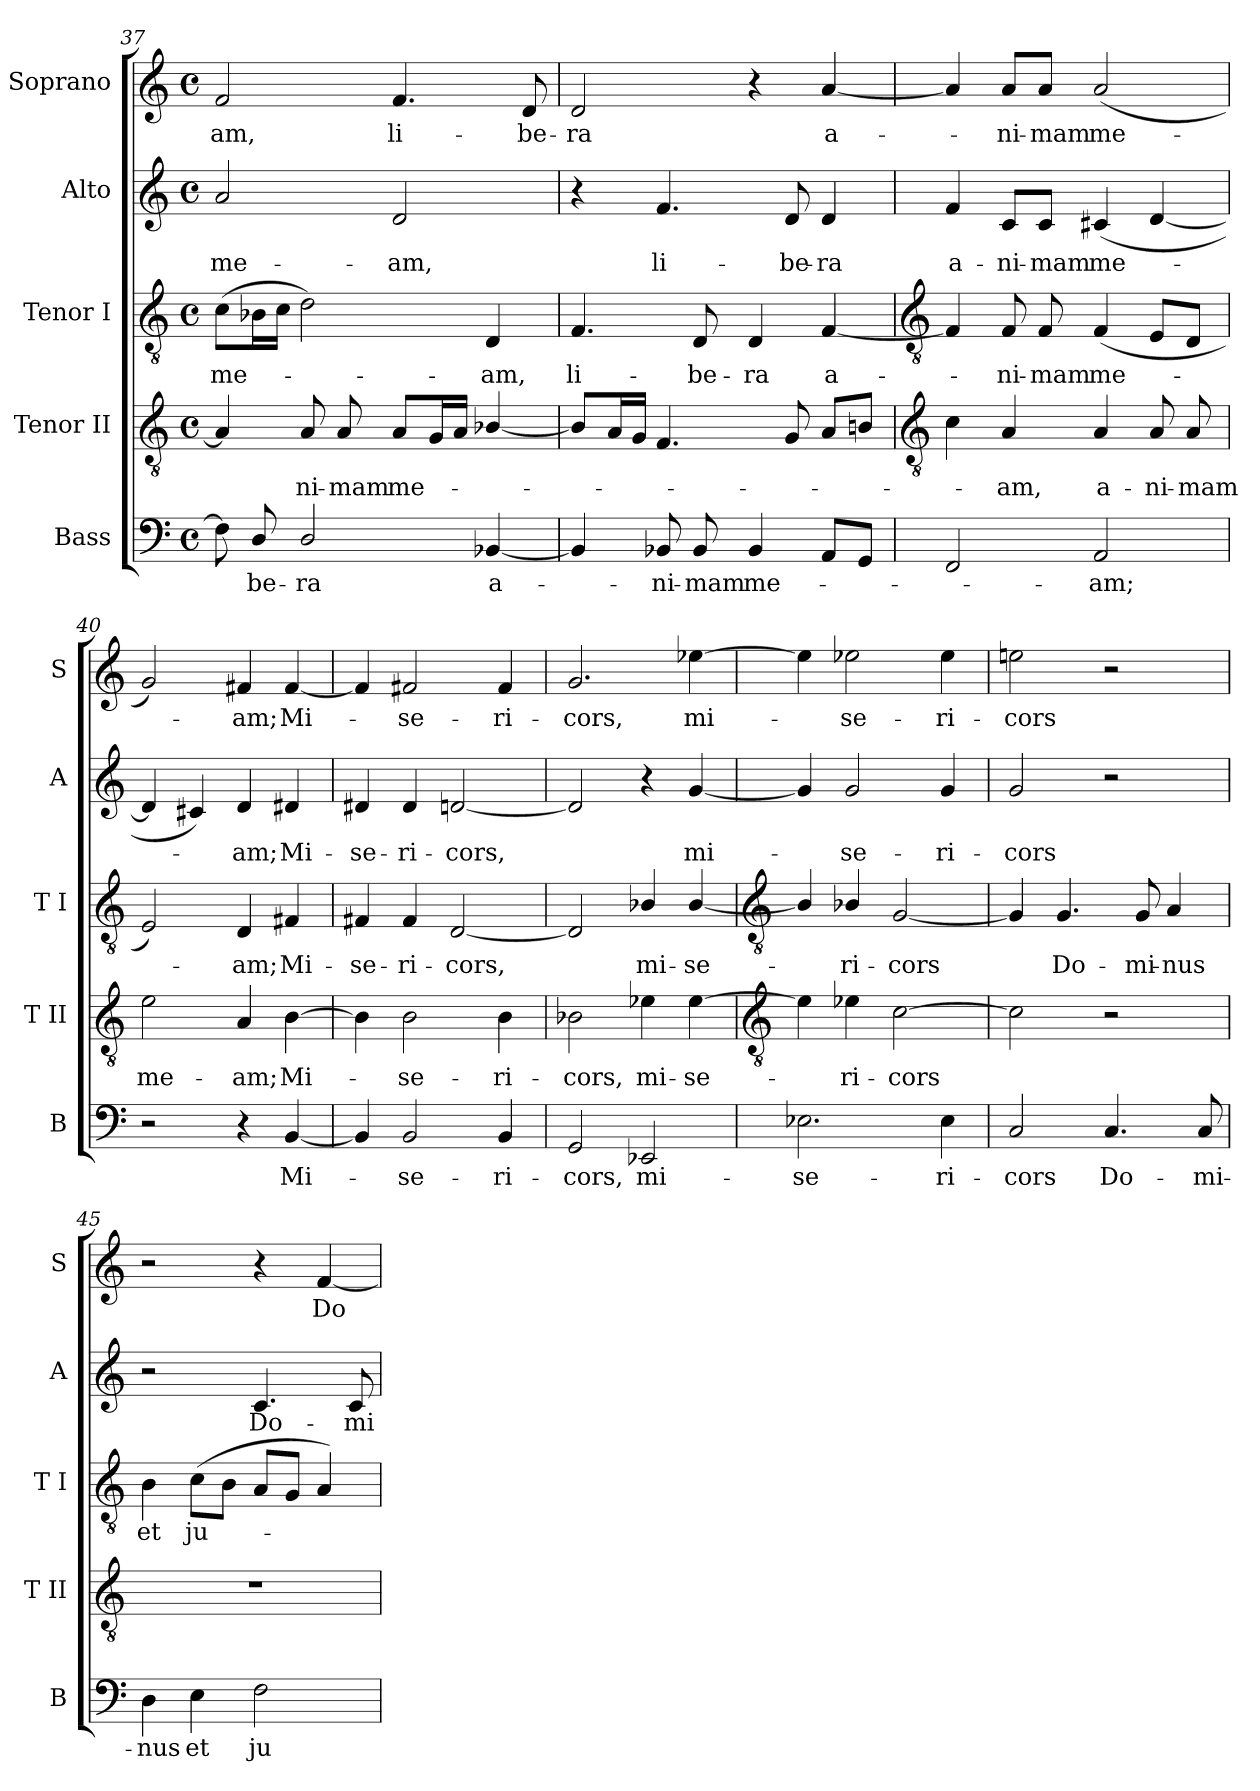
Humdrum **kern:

**kern	**text	**kern	**text	**kern	**text	**kern	**text	**kern	**text
*part5	*part5	*part4	*part4	*part3	*part3	*part2	*part2	*part1	*part1
*staff5	*staff5	*staff4	*staff4	*staff3	*staff3	*staff2	*staff2	*staff1	*staff1
*I"Bass	*	*I"Tenor II	*	*I"Tenor I	*	*I"Alto	*	*I"Soprano	*
*I'B	*	*I'T II	*	*I'T I	*	*I'A	*	*I'S	*
*clefF4	*	*clefGv2	*	*clefGv2	*	*clefG2	*	*clefG2	*
*k[]	*	*k[]	*	*k[]	*	*k[]	*	*k[]	*
*C:	*	*C:	*	*C:	*	*C:	*	*C:	*
*M4/4	*	*M4/4	*	*M4/4	*	*M4/4	*	*M4/4	*
*met(c)	*	*met(c)	*	*met(c)	*	*met(c)	*	*met(c)	*
=37	=37	=37	=37	=37	=37	=37	=37	=37	=37
!	!	!	!	!	!LO:LY:b	!	!LO:LY:b	!	!LO:LY:b
8F]	.	4A]	.	(>8cL	me-	2a	me-	2f	-am,
!	!LO:LY:b	!	!	!	!	!	!	!	!
8D/	be-	.	.	16B-XL	.	.	.	.	.
.	.	.	.	16cJJ	.	.	.	.	.
!	!LO:LY:b	!	!LO:LY:b	!	!	!	!	!	!
2D/	-ra	8A	ni-	2d)	.	.	.	.	.
!	!	!	!LO:LY:b	!	!	!	!	!	!
.	.	8A	-mam	.	.	.	.	.	.
!	!	!	!LO:LY:b	!	!	!	!LO:LY:b	!	!LO:LY:b
.	.	8AL	me-	.	.	2d	-am,	4.f	li-
.	.	16GL	.	.	.	.	.	.	.
.	.	16AJJ	.	.	.	.	.	.	.
!	!LO:LY:b	!	!	!	!LO:LY:b	!	!	!	!
[4BB-X	a-	[4B-X/	.	4D	am,	.	.	.	.
!	!	!	!	!	!	!	!	!	!LO:LY:b
.	.	.	.	.	.	.	.	8d	-be-
=38	=38	=38	=38	=38	=38	=38	=38	=38	=38
!	!	!	!	!	!LO:LY:b	!	!	!	!LO:LY:b
4BB-]	.	8B-L]	.	4.F	li-	4r	.	2d	-ra
.	.	16AL	.	.	.	.	.	.	.
.	.	16GJJ	.	.	.	.	.	.	.
!	!LO:LY:b	!	!	!	!	!	!LO:LY:b	!	!
8BB-	ni-	4.F	.	.	.	4.f	li-	.	.
!	!LO:LY:b	!	!	!	!LO:LY:b	!	!	!	!
8BB-	-mam	.	.	8D	-be-	.	.	.	.
!	!LO:LY:b	!	!	!	!LO:LY:b	!	!	!	!
4BB-	me-	.	.	4D	-ra	.	.	4r	.
!	!	!	!	!	!	!	!LO:LY:b	!	!
.	.	8G	.	.	.	8d	-be-	.	.
!	!	!	!	!	!LO:LY:b	!	!LO:LY:b	!	!LO:LY:b
8AAL	.	8AL	.	[4F	a-	4d	-ra	[4a	a-
8GGJ	.	8BnJ	.	.	.	.	.	.	.
!!LO:LB:g=z
=39	=39	=39	=39	=39	=39	=39	=39	=39	=39
*	*	*clefGv2	*	*clefGv2	*	*	*	*	*
!	!	!	!	!	!	!	!LO:LY:b	!	!
2FF	.	4c	.	4F]	.	4f	a-	4a]	.
!	!	!	!LO:LY:b	!	!LO:LY:b	!	!LO:LY:b	!	!LO:LY:b
.	.	4A	am,	8F	ni-	8c/L	-ni-	8a/L	ni-
!	!	!	!	!	!LO:LY:b	!	!LO:LY:b	!	!LO:LY:b
.	.	.	.	8F	-mam	8c/J	-mam	8a/J	-mam
!	!LO:LY:b	!	!LO:LY:b	!	!LO:LY:b	!	!LO:LY:b	!	!LO:LY:b
2AA	am;	4A	a-	(<4F	me-	(<4c#X	me-	(<2a	me-
!	!	!	!LO:LY:b	!	!	!	!	!	!
.	.	8A	-ni-	8EL	.	[4d	.	.	.
!	!	!	!LO:LY:b	!	!	!	!	!	!
.	.	8A	-mam	8DJ	.	.	.	.	.
=40	=40	=40	=40	=40	=40	=40	=40	=40	=40
!	!	!	!LO:LY:b	!	!	!	!	!	!
2r	.	2e	me-	2E)	.	4d]	.	2g)	.
.	.	.	.	.	.	4c#X)	.	.	.
!	!	!	!LO:LY:b	!	!LO:LY:b	!	!LO:LY:b	!	!LO:LY:b
4r	.	4A	-am;	4D	am;	4d	am;	4f#X	am;
!	!LO:LY:b	!	!LO:LY:b	!	!LO:LY:b	!	!LO:LY:b	!	!LO:LY:b
[4BB	Mi-	[4B	Mi-	4F#X	Mi-	4d#X	Mi-	[4f#	Mi-
=41	=41	=41	=41	=41	=41	=41	=41	=41	=41
!	!	!	!	!	!LO:LY:b	!	!LO:LY:b	!	!
4BB]	.	4B]	.	4F#X	-se-	4d#X	-se-	4f#]	.
!	!LO:LY:b	!	!LO:LY:b	!	!LO:LY:b	!	!LO:LY:b	!	!LO:LY:b
2BB	se-	2B	se-	4F#	-ri-	4d#	-ri-	2f#	se-
!	!	!	!	!	!LO:LY:b	!	!LO:LY:b	!	!
.	.	.	.	[2D	-cors,	[2dn	-cors,	.	.
!	!LO:LY:b	!	!LO:LY:b	!	!	!	!	!	!LO:LY:b
4BB	-ri-	4B	-ri-	.	.	.	.	4f#	-ri-
=42	=42	=42	=42	=42	=42	=42	=42	=42	=42
!	!LO:LY:b	!	!LO:LY:b	!	!	!	!	!	!LO:LY:b
2GG	-cors,	2B-X	-cors,	2D]	.	2d]	.	2.g	-cors,
!	!LO:LY:b	!	!LO:LY:b	!	!LO:LY:b	!	!	!	!
2EE-X	mi-	4e-X	mi-	4B-X/	mi-	4r	.	.	.
!	!	!	!LO:LY:b	!	!LO:LY:b	!	!LO:LY:b	!	!LO:LY:b
.	.	[4e-	-se-	[4B-/	-se-	[4g	mi-	[4ee-X	mi-
!!LO:LB:g=z
=43	=43	=43	=43	=43	=43	=43	=43	=43	=43
*	*	*clefGv2	*	*clefGv2	*	*	*	*	*
!	!LO:LY:b	!	!	!	!	!	!	!	!
2.E-X	-se-	4e-]	.	4B-/]	.	4g]	.	4ee-]	.
!	!	!	!LO:LY:b	!	!LO:LY:b	!	!LO:LY:b	!	!LO:LY:b
.	.	4e-	ri-	4B-/	ri-	2g	se-	2ee-	se-
!	!	!	!LO:LY:b	!	!LO:LY:b	!	!	!	!
.	.	[2c	-cors	[2G	-cors	.	.	.	.
!	!LO:LY:b	!	!	!	!	!	!LO:LY:b	!	!LO:LY:b
4E-	-ri-	.	.	.	.	4g	-ri-	4ee-	-ri-
=44	=44	=44	=44	=44	=44	=44	=44	=44	=44
!	!LO:LY:b	!	!	!	!	!	!LO:LY:b	!	!LO:LY:b
2C	-cors	2c]	.	4G]	.	2g	-cors	2een	-cors
!	!	!	!	!	!LO:LY:b	!	!	!	!
.	.	.	.	4.G	Do-	.	.	.	.
!	!LO:LY:b	!	!	!	!	!	!	!	!
4.C	Do-	2r	.	.	.	2r	.	2r	.
!	!	!	!	!	!LO:LY:b	!	!	!	!
.	.	.	.	8G	-mi-	.	.	.	.
!	!	!	!	!	!LO:LY:b	!	!	!	!
.	.	.	.	4A	-nus	.	.	.	.
!	!LO:LY:b	!	!	!	!	!	!	!	!
8C	-mi-	.	.	.	.	.	.	.	.
=45	=45	=45	=45	=45	=45	=45	=45	=45	=45
!	!LO:LY:b	!	!	!	!LO:LY:b	!	!	!	!
4D	-nus	1r	.	4B	et	2r	.	2r	.
!	!LO:LY:b	!	!	!	!LO:LY:b	!	!	!	!
4E	et	.	.	(>8cL	ju-	.	.	.	.
.	.	.	.	8BJ	.	.	.	.	.
!	!LO:LY:b	!	!	!	!	!	!LO:LY:b	!	!
2F	ju-	.	.	8AL	.	4.c	Do-	4r	.
.	.	.	.	8GJ	.	.	.	.	.
!	!	!	!	!	!	!	!	!	!LO:LY:b
.	.	.	.	4A)	.	.	.	[4f	Do-
!	!	!	!	!	!	!	!LO:LY:b	!	!
.	.	.	.	.	.	8c	-mi-	.	.
=	=	=	=	=	=	=	=	=	=
*-	*-	*-	*-	*-	*-	*-	*-	*-	*-
